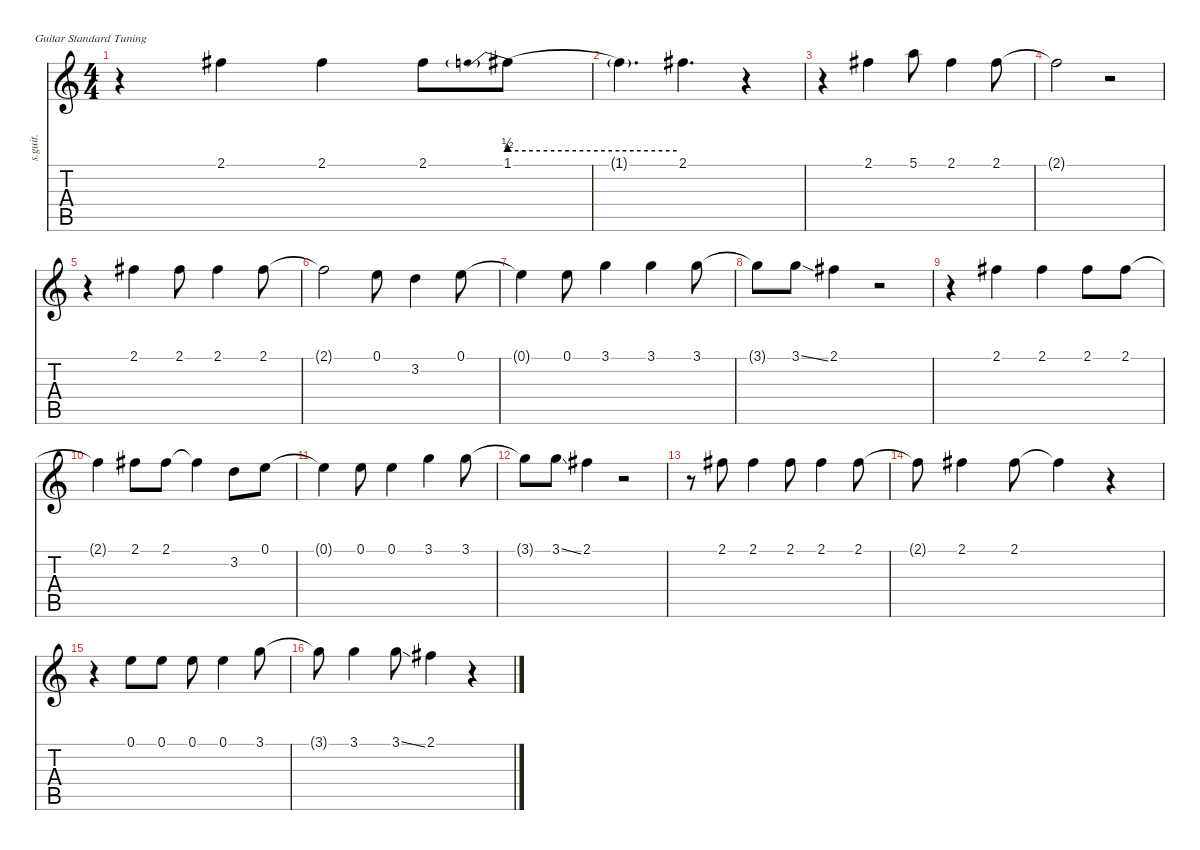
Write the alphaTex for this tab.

\defaultSystemsLayout 4
\hideDynamics
\bracketExtendMode nobrackets
\track ("Dave Mustaine (Vocals)" "s.guit.") {instrument baritonesax}
\staff {score tabs}
\tuning (E4 B3 G3 D3 A2 E2)
\displaytranspose 12
\ts (4 4)
\tempo (196 hide)
\clef g2
\ks c
r.4{dy f} 2.1{acc #}.4{lyrics (0 "") lyrics (1 "") lyrics (2 "") lyrics (3 "") lyrics (4 "")} 2.1{acc #}.4{lyrics (0 "") lyrics (1 "") lyrics (2 "") lyrics (3 "") lyrics (4 "")} 2.1{acc #}.8{lyrics (0 "") lyrics (1 "") lyrics (2 "") lyrics (3 "") lyrics (4 "")} 1.1{be (prebend 0 2 60 2)}.8{lyrics (0 "") lyrics (1 "") lyrics (2 "") lyrics (3 "") lyrics (4 "")} |
1.1{be (hold 0 2 60 2) t}.4{d lyrics (0 "") lyrics (1 "") lyrics (2 "") lyrics (3 "") lyrics (4 "")} 2.1{acc #}.4{d lyrics (0 "") lyrics (1 "") lyrics (2 "") lyrics (3 "") lyrics (4 "")} r.4 |
r.4 2.1{acc #}.4{lyrics (0 "") lyrics (1 "") lyrics (2 "") lyrics (3 "") lyrics (4 "")} 5.1.8{lyrics (0 "") lyrics (1 "") lyrics (2 "") lyrics (3 "") lyrics (4 "")} 2.1{acc #}.4{lyrics (0 "") lyrics (1 "") lyrics (2 "") lyrics (3 "") lyrics (4 "")} 2.1{acc #}.8{lyrics (0 "") lyrics (1 "") lyrics (2 "") lyrics (3 "") lyrics (4 "")} |
2.1{t acc #}.2{lyrics (0 "") lyrics (1 "") lyrics (2 "") lyrics (3 "") lyrics (4 "")} r.2 |
r.4 2.1{acc #}.4{lyrics (0 "") lyrics (1 "") lyrics (2 "") lyrics (3 "") lyrics (4 "")} 2.1{acc #}.8{lyrics (0 "") lyrics (1 "") lyrics (2 "") lyrics (3 "") lyrics (4 "")} 2.1{acc #}.4{lyrics (0 "") lyrics (1 "") lyrics (2 "") lyrics (3 "") lyrics (4 "")} 2.1{acc #}.8{lyrics (0 "") lyrics (1 "") lyrics (2 "") lyrics (3 "") lyrics (4 "")} |
2.1{t acc #}.2{lyrics (0 "") lyrics (1 "") lyrics (2 "") lyrics (3 "") lyrics (4 "")} 0.1.8{lyrics (0 "") lyrics (1 "") lyrics (2 "") lyrics (3 "") lyrics (4 "")} 3.2.4{lyrics (0 "") lyrics (1 "") lyrics (2 "") lyrics (3 "") lyrics (4 "")} 0.1.8{lyrics (0 "") lyrics (1 "") lyrics (2 "") lyrics (3 "") lyrics (4 "")} |
0.1{t}.4{lyrics (0 "") lyrics (1 "") lyrics (2 "") lyrics (3 "") lyrics (4 "")} 0.1.8{lyrics (0 "") lyrics (1 "") lyrics (2 "") lyrics (3 "") lyrics (4 "")} 3.1.4{lyrics (0 "") lyrics (1 "") lyrics (2 "") lyrics (3 "") lyrics (4 "")} 3.1.4{lyrics (0 "") lyrics (1 "") lyrics (2 "") lyrics (3 "") lyrics (4 "")} 3.1.8{lyrics (0 "") lyrics (1 "") lyrics (2 "") lyrics (3 "") lyrics (4 "")} |
3.1{t}.8{lyrics (0 "") lyrics (1 "") lyrics (2 "") lyrics (3 "") lyrics (4 "")} 3.1{ss}.8{lyrics (0 "") lyrics (1 "") lyrics (2 "") lyrics (3 "") lyrics (4 "")} 2.1{acc #}.4{lyrics (0 "") lyrics (1 "") lyrics (2 "") lyrics (3 "") lyrics (4 "")} r.2 |
r.4 2.1{acc #}.4{lyrics (0 "") lyrics (1 "") lyrics (2 "") lyrics (3 "") lyrics (4 "")} 2.1{acc #}.4{lyrics (0 "") lyrics (1 "") lyrics (2 "") lyrics (3 "") lyrics (4 "")} 2.1{acc #}.8{lyrics (0 "") lyrics (1 "") lyrics (2 "") lyrics (3 "") lyrics (4 "")} 2.1{acc #}.8{lyrics (0 "") lyrics (1 "") lyrics (2 "") lyrics (3 "") lyrics (4 "")} |
2.1{t acc #}.4{lyrics (0 "") lyrics (1 "") lyrics (2 "") lyrics (3 "") lyrics (4 "")} 2.1{acc #}.8{lyrics (0 "") lyrics (1 "") lyrics (2 "") lyrics (3 "") lyrics (4 "")} 2.1{acc #}.8{lyrics (0 "") lyrics (1 "") lyrics (2 "") lyrics (3 "") lyrics (4 "")} 2.1{t acc #}.4{lyrics (0 "") lyrics (1 "") lyrics (2 "") lyrics (3 "") lyrics (4 "")} 3.2.8{lyrics (0 "") lyrics (1 "") lyrics (2 "") lyrics (3 "") lyrics (4 "")} 0.1.8{lyrics (0 "") lyrics (1 "") lyrics (2 "") lyrics (3 "") lyrics (4 "")} |
0.1{t}.4{lyrics (0 "") lyrics (1 "") lyrics (2 "") lyrics (3 "") lyrics (4 "")} 0.1.8{lyrics (0 "") lyrics (1 "") lyrics (2 "") lyrics (3 "") lyrics (4 "")} 0.1.4{lyrics (0 "") lyrics (1 "") lyrics (2 "") lyrics (3 "") lyrics (4 "")} 3.1.4{lyrics (0 "") lyrics (1 "") lyrics (2 "") lyrics (3 "") lyrics (4 "")} 3.1.8{lyrics (0 "") lyrics (1 "") lyrics (2 "") lyrics (3 "") lyrics (4 "")} |
3.1{t}.8{lyrics (0 "") lyrics (1 "") lyrics (2 "") lyrics (3 "") lyrics (4 "")} 3.1{ss}.8{lyrics (0 "") lyrics (1 "") lyrics (2 "") lyrics (3 "") lyrics (4 "")} 2.1{acc #}.4{lyrics (0 "") lyrics (1 "") lyrics (2 "") lyrics (3 "") lyrics (4 "")} r.2 |
r.8 2.1{acc #}.8{lyrics (0 "") lyrics (1 "") lyrics (2 "") lyrics (3 "") lyrics (4 "")} 2.1{acc #}.4{lyrics (0 "") lyrics (1 "") lyrics (2 "") lyrics (3 "") lyrics (4 "")} 2.1{acc #}.8{lyrics (0 "") lyrics (1 "") lyrics (2 "") lyrics (3 "") lyrics (4 "")} 2.1{acc #}.4{lyrics (0 "") lyrics (1 "") lyrics (2 "") lyrics (3 "") lyrics (4 "")} 2.1{acc #}.8{lyrics (0 "") lyrics (1 "") lyrics (2 "") lyrics (3 "") lyrics (4 "")} |
2.1{t acc #}.8{lyrics (0 "") lyrics (1 "") lyrics (2 "") lyrics (3 "") lyrics (4 "")} 2.1{acc #}.4{lyrics (0 "") lyrics (1 "") lyrics (2 "") lyrics (3 "") lyrics (4 "")} 2.1{acc #}.8{lyrics (0 "") lyrics (1 "") lyrics (2 "") lyrics (3 "") lyrics (4 "")} 2.1{t acc #}.4{lyrics (0 "") lyrics (1 "") lyrics (2 "") lyrics (3 "") lyrics (4 "")} r.4 |
r.4 0.1.8{lyrics (0 "") lyrics (1 "") lyrics (2 "") lyrics (3 "") lyrics (4 "")} 0.1.8{lyrics (0 "") lyrics (1 "") lyrics (2 "") lyrics (3 "") lyrics (4 "")} 0.1.8{lyrics (0 "") lyrics (1 "") lyrics (2 "") lyrics (3 "") lyrics (4 "")} 0.1.4{lyrics (0 "") lyrics (1 "") lyrics (2 "") lyrics (3 "") lyrics (4 "")} 3.1.8{lyrics (0 "") lyrics (1 "") lyrics (2 "") lyrics (3 "") lyrics (4 "")} |
3.1{t}.8{lyrics (0 "") lyrics (1 "") lyrics (2 "") lyrics (3 "") lyrics (4 "")} 3.1.4{lyrics (0 "") lyrics (1 "") lyrics (2 "") lyrics (3 "") lyrics (4 "")} 3.1{ss}.8{lyrics (0 "") lyrics (1 "") lyrics (2 "") lyrics (3 "") lyrics (4 "")} 2.1{acc #}.4{lyrics (0 "") lyrics (1 "") lyrics (2 "") lyrics (3 "") lyrics (4 "")} r.4
